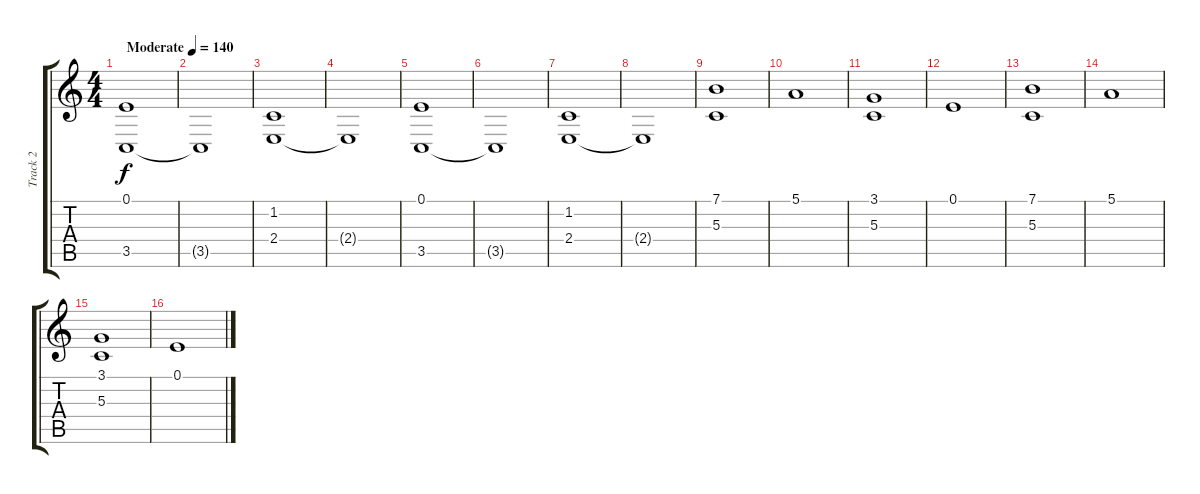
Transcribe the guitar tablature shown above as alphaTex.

\track ("Track 2" "Track 2") {instrument acousticgrandpiano}
\staff {score tabs}
\tuning (E4 B3 G3 D3 A2 E2) {hide}
\ts (4 4)
\tempo (140 "Moderate")
\clef g2
\ks c
(0.1 3.5).1{dy f instrument acousticgrandpiano} |
3.5{t}.1 |
(1.2 2.4).1 |
2.4{t}.1 |
(0.1 3.5).1 |
3.5{t}.1 |
(1.2 2.4).1 |
2.4{t}.1 |
(7.1 5.3).1 |
5.1.1 |
(3.1 5.3).1 |
0.1.1 |
(7.1 5.3).1 |
5.1.1 |
(3.1 5.3).1 |
0.1.1
